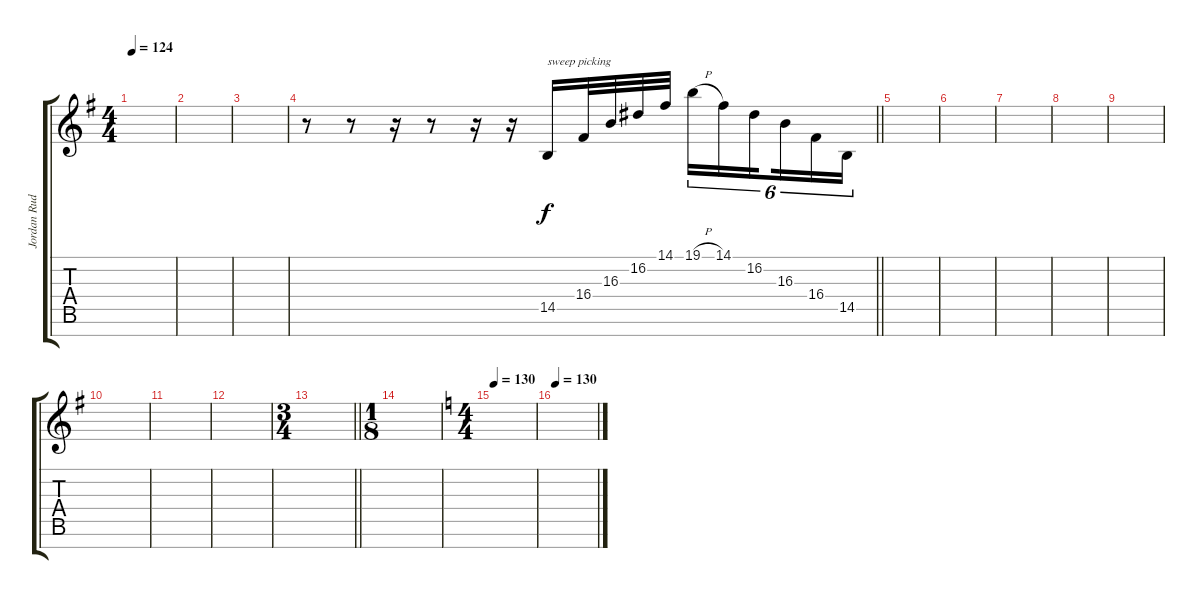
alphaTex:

\track ("Jordan Rudess - Keyboards" "Jordan Rud") {instrument lead2sawtooth}
\staff {score tabs}
\tuning (E4 B3 G3 D3 A2 E2 B1) {hide}
\ts (4 4)
\tempo 124
\clef g2
\ks g
|
|
|
\barLineRight lightlight
r.8 r.8 r.16 r.8 r.16 r.16 14.5.16{txt "sweep picking"} 16.4.32 16.3.32 16.2.32 14.1.32 19.1{h}.16{tu (6 4)} 14.1.16{tu (6 4)} 16.2.16{tu (6 4) beam splitsecondary} 16.3.16{tu (6 4)} 16.4.16{tu (6 4)} 14.5.16{tu (6 4)} |
|
|
|
|
|
|
|
|
\ts (3 4)
\barLineRight lightlight
|
\ts (1 8)
|
\ts (4 4)
\tempo 130
\ks c
|
\tempo 130
